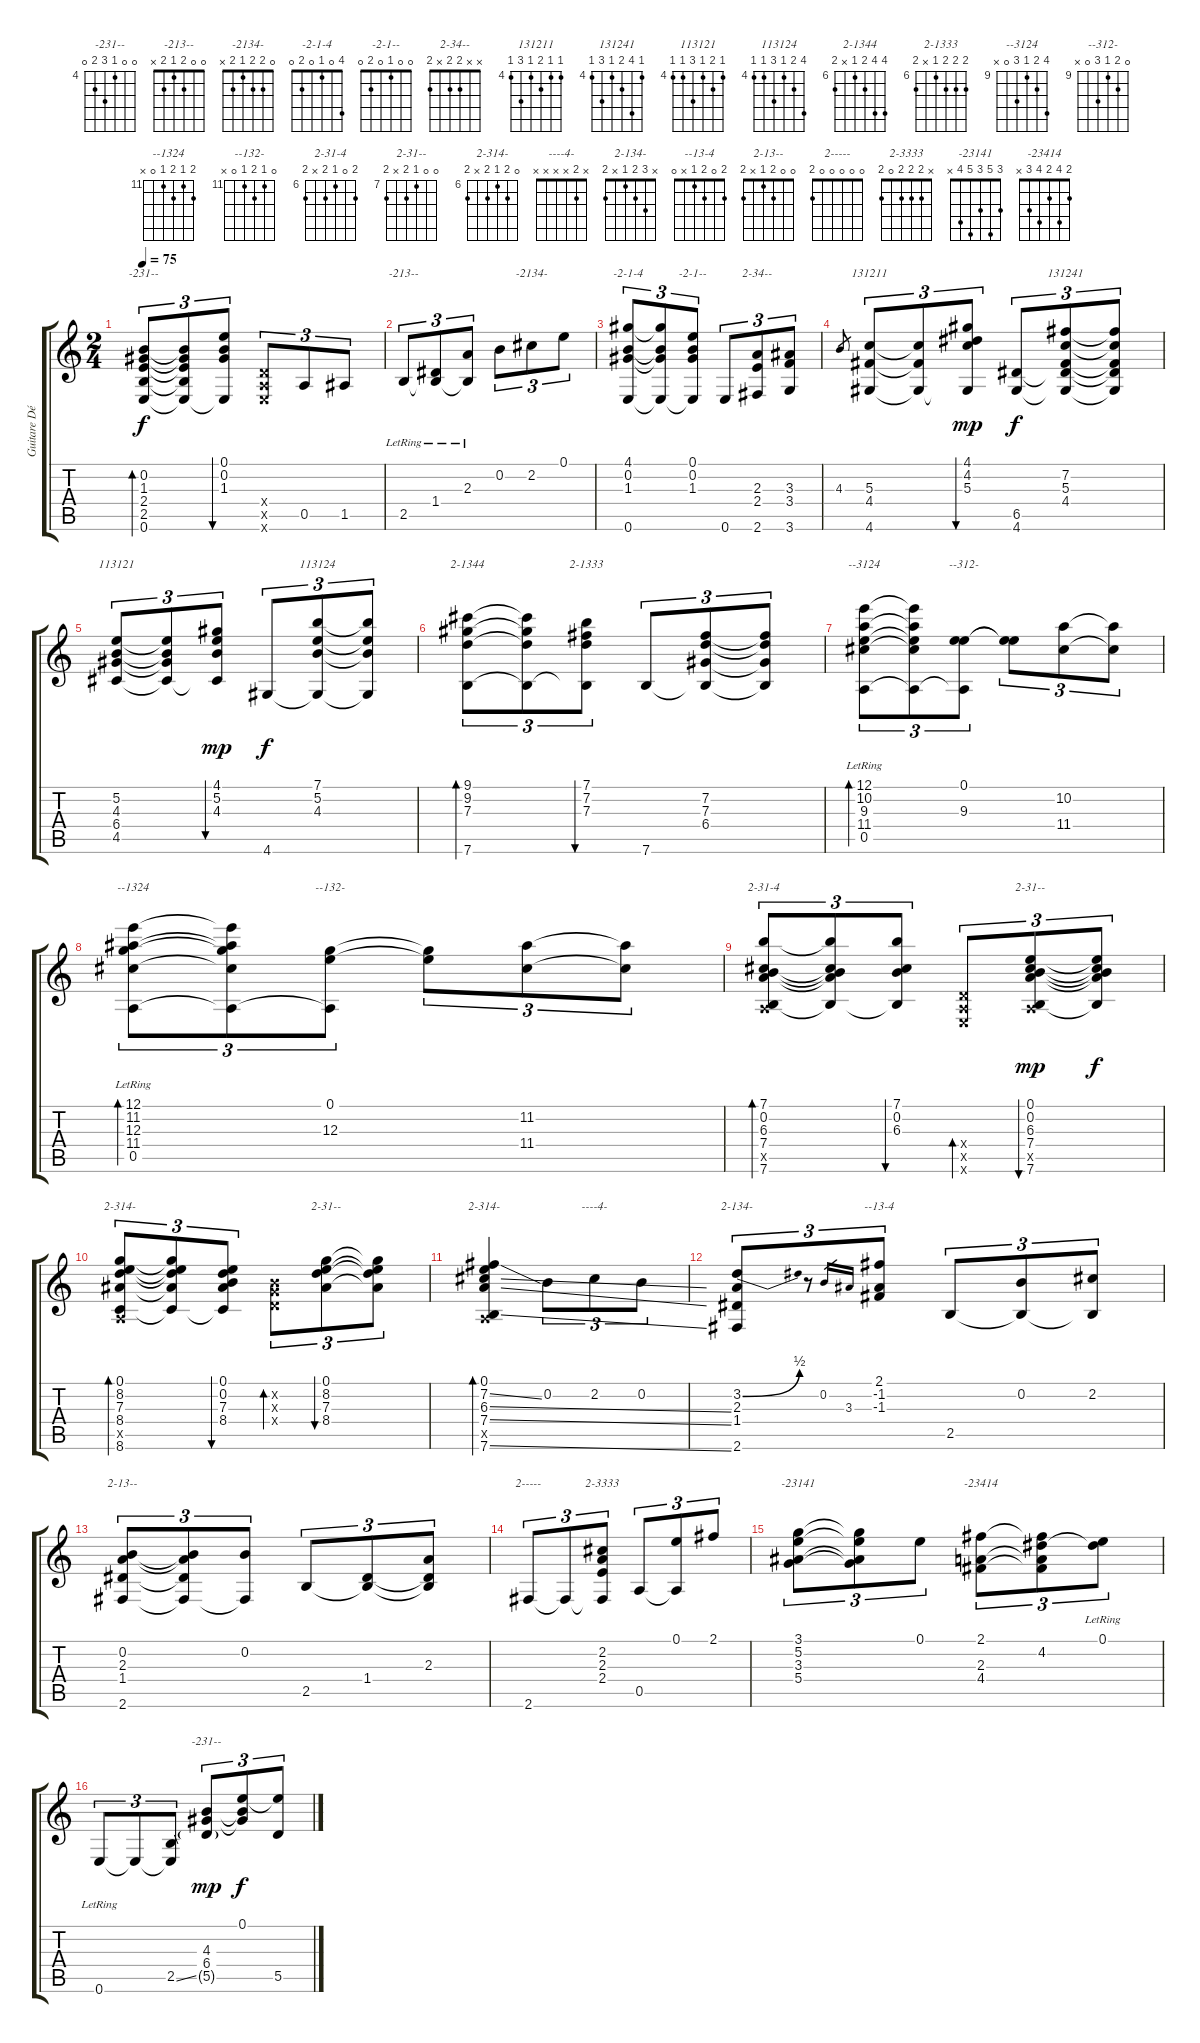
\track ("Guitare Décembre 2001" "Guitare Dé") {instrument acousticguitarnylon}
\staff {score tabs}
\tuning (E4 B3 G3 D3 A2 E2) {hide}
\chord ("-231--" 0 0 1 2 2 0)
\chord ("-213--" 0 0 2 1 2 x)
\chord ("-2134-" 0 2 2 1 2 x)
\chord ("-2-1-4" 4 0 1 0 2 0)
\chord ("-2-1--" 0 0 1 0 2 0)
\chord ("2-34--" x x 2 2 x 2)
\chord ("131211" 4 4 5 4 6 4) {firstfret 4}
\chord ("131241" 4 7 5 4 6 4) {firstfret 4}
\chord ("113121" 4 5 4 6 4 4) {firstfret 4}
\chord ("113124" 7 5 4 6 4 4) {firstfret 4}
\chord ("2-1344" 9 9 7 6 x 7) {firstfret 6}
\chord ("2-1333" 7 7 7 6 x 7) {firstfret 6}
\chord ("--3124" 12 10 9 11 0 x) {firstfret 9}
\chord ("--312-" 0 10 9 11 0 x) {firstfret 9}
\chord ("--1324" 12 11 12 11 0 x) {firstfret 11}
\chord ("--132-" 0 11 12 11 0 x) {firstfret 11}
\chord ("2-31-4" 7 0 6 7 x 7) {firstfret 6}
\chord ("2-31--" 0 0 6 7 x 7) {firstfret 6}
\chord ("2-314-" 0 8 7 8 x 8) {firstfret 7}
\chord ("2-31--" 0 0 7 8 x 8) {firstfret 7}
\chord ("2-314-" 0 7 6 7 x 7) {firstfret 6}
\chord ("----4-" x 2 x x x x)
\chord ("2-134-" x 3 2 1 x 2)
\chord ("--13-4" 2 0 2 1 x 0)
\chord ("2-13--" 0 0 2 1 x 2)
\chord ("2-----" 0 0 0 0 0 2)
\chord ("2-3333" x 2 2 2 0 2)
\chord ("-23141" 3 5 3 5 4 x)
\chord ("-23414" 2 4 2 4 3 x)
\chord ("-231--" 0 0 4 6 5 0) {firstfret 4}
\ts (2 4)
\tempo 75
\clef g2
\ks c
(0.2 1.3 2.4 2.5 0.6).8{tu (3 2) bd 240 ch "-231--" dy f} (0.2{t} 1.3{t} 2.4{t} 2.5{t} 0.6{t}).8{tu (3 2)} (0.1 0.2 1.3 0.6{t}).8{tu (3 2) bu 30} (0.4{x} 0.5{x} 0.6{x}).8{tu (3 2)} 0.5.8{tu (3 2)} 1.5.8{tu (3 2)} |
2.5{lr}.8{tu (3 2) ch "-213--"} (1.4{lr} 2.5{t}).8{tu (3 2)} (2.3{lr} 2.5{t}).8{tu (3 2)} 0.2.8{tu (3 2)} 2.2.8{tu (3 2) ch "-2134-"} 0.1.8{tu (3 2)} |
(4.1 0.2 1.3 0.6).8{tu (3 2) ch "-2-1-4"} (4.1{t} 0.2{t} 1.3{t} 0.6{t}).8{tu (3 2)} (0.1 0.2 1.3 0.6{t}).8{tu (3 2) ch "-2-1--"} 0.6.8{tu (3 2)} (2.3 2.4 2.6).8{tu (3 2) ch "2-34--"} (3.3 3.4 3.6).8{tu (3 2)} |
4.3.8{gr} (5.3 4.4 4.6).8{tu (3 2) ch "131211"} (5.3{t} 4.4{t} 4.6{t}).8{tu (3 2)} (4.1 4.2 5.3 4.6{t}).8{tu (3 2) bu 60 dy mp} (6.5 4.6).8{tu (3 2) dy f} (7.2 5.3 4.4 6.5{t} 4.6{t}).8{tu (3 2) ch "131241"} (7.2{t} 5.3{t} 4.4{t} 6.5{t} 4.6{t}).8{tu (3 2)} |
(5.2 4.3 6.4 4.5).8{tu (3 2) ch "113121"} (5.2{t} 4.3{t} 6.4{t} 4.5{t}).8{tu (3 2)} (4.1 5.2 4.3 4.5{t}).8{tu (3 2) bu 60 dy mp} 4.6.8{tu (3 2) dy f} (7.1 5.2 4.3 4.6{t}).8{tu (3 2) ch "113124"} (7.1{t} 5.2{t} 4.3{t} 4.6{t}).8{tu (3 2)} |
(9.1 9.2 7.3 7.6).8{tu (3 2) bd 120 ch "2-1344"} (9.1{t} 9.2{t} 7.3{t} 7.6{t}).8{tu (3 2)} (7.1 7.2 7.3 7.6{t}).8{tu (3 2) bu 60 ch "2-1333"} 7.6.8{tu (3 2)} (7.2 7.3 6.4 7.6{t}).8{tu (3 2)} (7.2{t} 7.3{t} 6.4{t} 7.6{t}).8{tu (3 2)} |
(12.1 10.2 9.3 11.4 0.5{lr}).8{tu (3 2) bd 120 ch "--3124"} (12.1{t} 10.2{t} 9.3{t} 11.4{t} 0.5{t}).8{tu (3 2)} (0.1 9.3 0.5{t}).8{tu (3 2) ch "--312-"} (0.1{t} 9.3{t}).8{tu (3 2)} (10.2 11.4).8{tu (3 2)} (10.2{t} 11.4{t}).8{tu (3 2)} |
(12.1 11.2 12.3 11.4 0.5{lr}).8{tu (3 2) bd 120 ch "--1324"} (12.1{t} 11.2{t} 12.3{t} 11.4{t} 0.5{t}).8{tu (3 2)} (0.1 12.3 0.5{t}).8{tu (3 2) ch "--132-"} (0.1{t} 12.3{t}).8{tu (3 2)} (11.2 11.4).8{tu (3 2)} (11.2{t} 11.4{t}).8{tu (3 2)} |
(7.1 0.2 6.3 7.4 0.5{x} 7.6).8{tu (3 2) bd 60 ch "2-31-4"} (7.1{t} 0.2{t} 6.3{t} 7.4{t} 7.6{t}).8{tu (3 2)} (7.1 0.2 6.3 7.6{t}).8{tu (3 2) bu 30} (0.4{x} 0.5{x} 0.6{x}).8{tu (3 2) bd 30} (0.1 0.2 6.3 7.4 0.5{x} 7.6).8{tu (3 2) bu 30 ch "2-31--" dy mp} (0.1{t} 0.2{t} 6.3{t} 7.4{t} 7.6{t}).8{tu (3 2) dy f} |
(0.1 8.2 7.3 8.4 0.5{x} 8.6).8{tu (3 2) bd 60 ch "2-314-"} (0.1{t} 8.2{t} 7.3{t} 8.4{t} 8.6{t}).8{tu (3 2)} (0.1 0.2 7.3 8.4 8.6{t}).8{tu (3 2) bu 30} (0.2{x} 0.3{x} 0.4{x}).8{tu (3 2) bd 30} (0.1 8.2 7.3 8.4).8{tu (3 2) bu 30 ch "2-31--"} (0.1{t} 8.2{t} 7.3{t} 8.4{t}).8{tu (3 2)} |
(0.1 7.2{ss} 6.3{ss} 7.4{ss} 0.5{x} 7.6{ss}).4{bd 60 ch "2-314-"} 0.2.8{tu (3 2)} 2.2.8{tu (3 2) ch "----4-"} 0.2.8{tu (3 2)} |
(3.2{be (bend 0 0 60 2)} 2.3 1.4 2.6).8{tu (3 2) ch "2-134-"} r.8{tu (3 2)} 0.2.16{gr} 3.3.16{gr} (2.1 -1.2 -1.3).8{tu (3 2) ch "--13-4"} 2.5.8{tu (3 2)} (0.2 2.5{t}).8{tu (3 2)} (2.2 2.5{t}).8{tu (3 2)} |
(0.2 2.3 1.4 2.6).8{tu (3 2) ch "2-13--"} (0.2{t} 2.3{t} 1.4{t} 2.6{t}).8{tu (3 2)} (0.2 2.6{t}).8{tu (3 2)} 2.5.8{tu (3 2)} (1.4 2.5{t}).8{tu (3 2)} (2.3 1.4{t} 2.5{t}).8{tu (3 2)} |
2.6.8{tu (3 2) ch "2-----"} 2.6{t}.8{tu (3 2)} (2.2 2.3 2.4 2.6{t}).8{tu (3 2) ch "2-3333"} 0.5.8{tu (3 2)} (0.1 0.5{t}).8{tu (3 2)} 2.1.8{tu (3 2)} |
(3.1 5.2 3.3 5.4).8{tu (3 2) ch "-23141"} (3.1{t} 5.2{t} 3.3{t} 5.4{t}).8{tu (3 2)} 0.1.8{tu (3 2)} (2.1 2.3 4.4).8{tu (3 2) ch "-23414"} (2.1{t} 4.2 2.3{t} 4.4{t}).8{tu (3 2)} (0.1{lr} 4.2{t}).8{tu (3 2)} |
0.6{lr}.8{tu (3 2)} 0.6{t}.8{tu (3 2)} (2.5{ss} 0.6{t}).8{tu (3 2)} (4.3 6.4 5.5{g}).8{tu (3 2) ch "-231--" dy mp} (0.1 4.3{t} 6.4{t}).8{tu (3 2) dy f} (0.1{t} 5.5{ss}).8{tu (3 2)}
